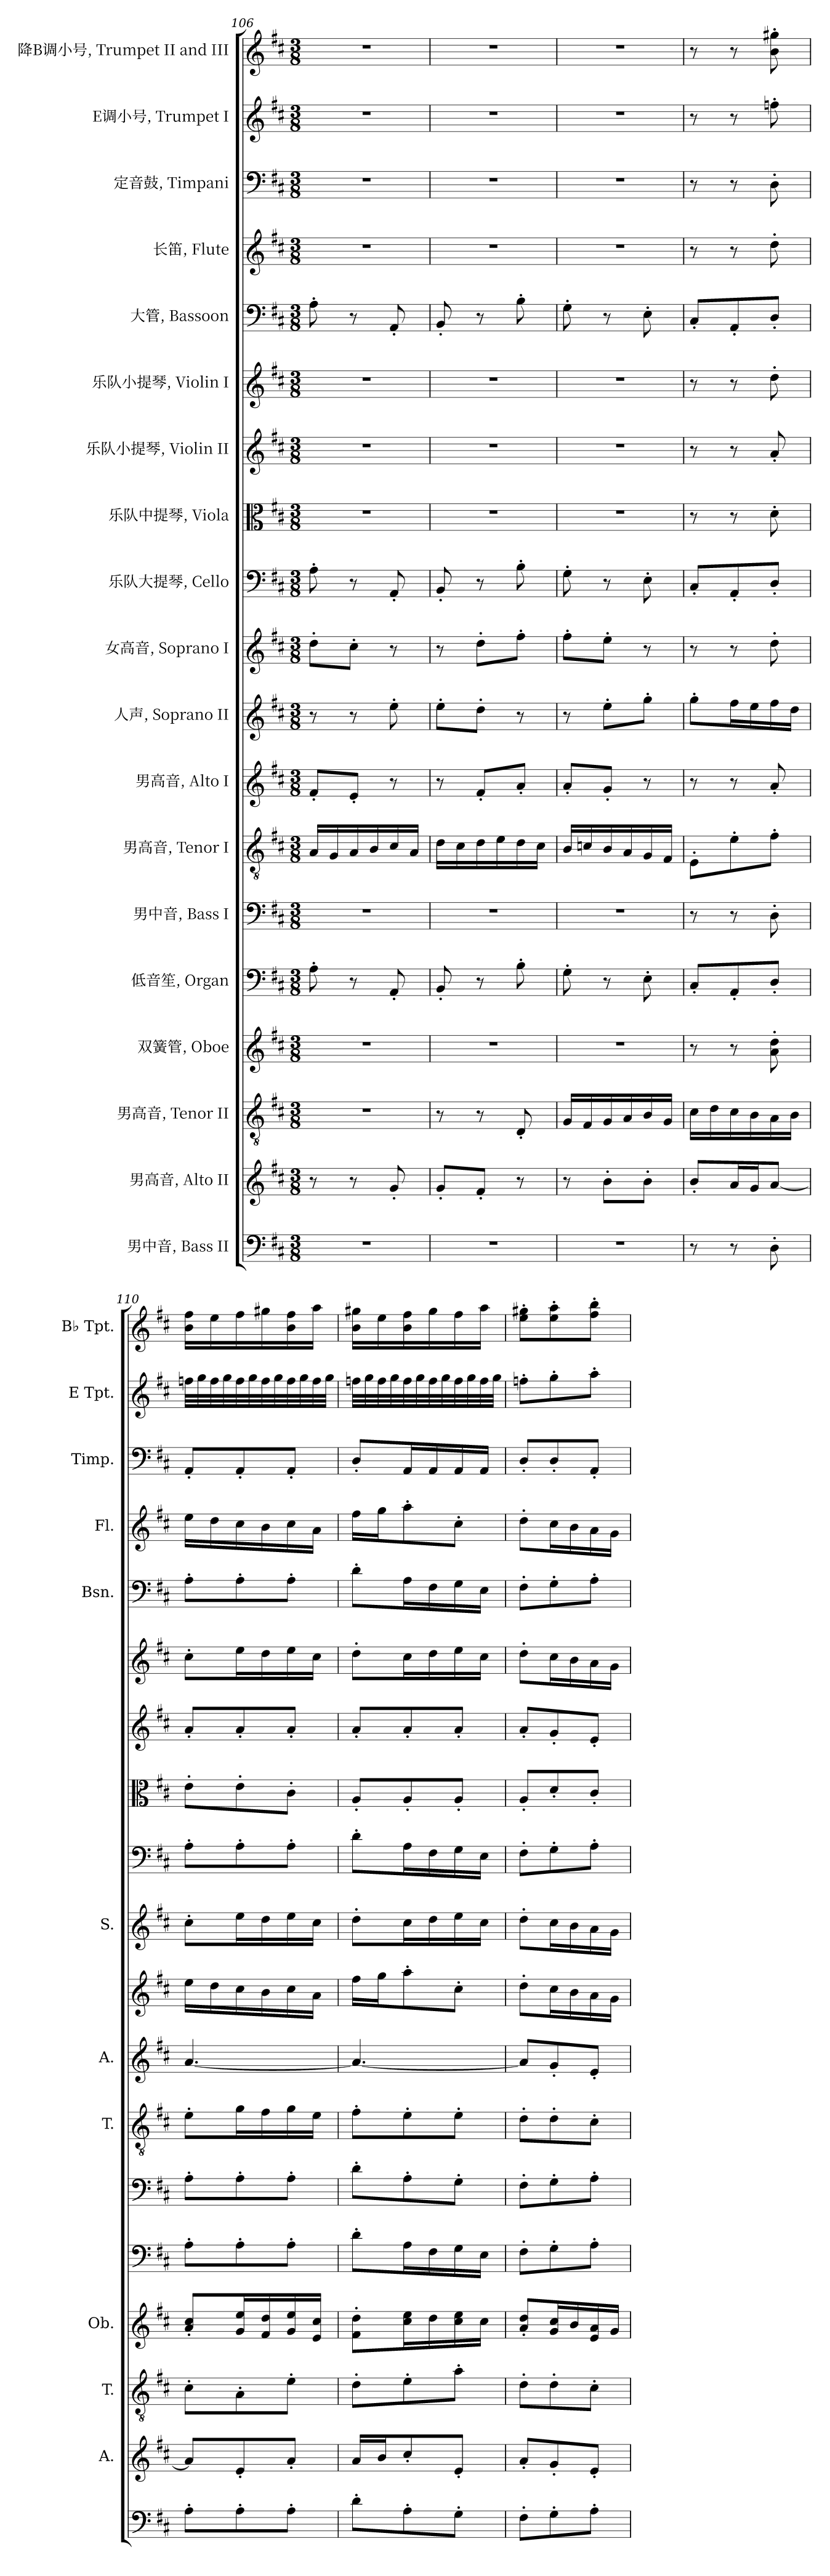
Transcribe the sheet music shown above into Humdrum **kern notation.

**kern	**kern	**kern	**kern	**kern	**kern	**kern	**kern	**kern	**kern	**kern	**kern	**kern	**kern	**kern	**kern	**kern	**kern	**kern
*part19	*part18	*part17	*part16	*part15	*part14	*part13	*part12	*part11	*part10	*part9	*part8	*part7	*part6	*part5	*part4	*part3	*part2	*part1
*staff19	*staff18	*staff17	*staff16	*staff15	*staff14	*staff13	*staff12	*staff11	*staff10	*staff9	*staff8	*staff7	*staff6	*staff5	*staff4	*staff3	*staff2	*staff1
*I"男中音, Bass II	*I"男高音, Alto II	*I"男高音, Tenor II	*I"双簧管, Oboe	*I"低音笙, Organ	*I"男中音, Bass I	*I"男高音, Tenor I	*I"男高音, Alto I	*I"人声, Soprano II	*I"女高音, Soprano I	*I"乐队大提琴, Cello	*I"乐队中提琴, Viola	*I"乐队小提琴, Violin II	*I"乐队小提琴, Violin I	*I"大管, Bassoon	*I"长笛, Flute	*I"定音鼓, Timpani	*I"E调小号, Trumpet I	*I"降B调小号, Trumpet II and III
*	*I'A.	*I'T.	*I'Ob.	*	*	*I'T.	*I'A.	*	*I'S.	*	*	*	*	*I'Bsn.	*I'Fl.	*I'Timp.	*I'E Tpt.	*I'B♭ Tpt.
*clefF4	*clefG2	*clefGv2	*clefG2	*clefF4	*clefF4	*clefGv2	*clefG2	*clefG2	*clefG2	*clefF4	*clefC3	*clefG2	*clefG2	*clefF4	*clefG2	*clefF4	*clefG2	*clefG2
*	*	*	*	*	*	*	*	*	*	*	*	*	*	*	*	*	*ITrd-3c-4	*ITrd1c2
*k[f#c#]	*k[f#c#]	*k[f#c#]	*k[f#c#]	*k[f#c#]	*k[f#c#]	*k[f#c#]	*k[f#c#]	*k[f#c#]	*k[f#c#]	*k[f#c#]	*k[f#c#]	*k[f#c#]	*k[f#c#]	*k[f#c#]	*k[f#c#]	*k[f#c#]	*k[b-e-a-d-g-c-]	*k[]
*M3/8	*M3/8	*M3/8	*M3/8	*M3/8	*M3/8	*M3/8	*M3/8	*M3/8	*M3/8	*M3/8	*M3/8	*M3/8	*M3/8	*M3/8	*M3/8	*M3/8	*M3/8	*M3/8
=106	=106	=106	=106	=106	=106	=106	=106	=106	=106	=106	=106	=106	=106	=106	=106	=106	=106	=106
4.r	8r	4.r	4.r	8A'\	4.r	16A/LL	8f#'/L	8r	8dd'\L	8A'\	4.r	4.r	4.r	8A'\	4.r	4.r	4.r	4.r
.	.	.	.	.	.	16G/	.	.	.	.	.	.	.	.	.	.	.	.
.	8r	.	.	8r	.	16A/	8e'/J	8r	8cc#'\J	8r	.	.	.	8r	.	.	.	.
.	.	.	.	.	.	16B/	.	.	.	.	.	.	.	.	.	.	.	.
.	8g'/	.	.	8AA'/	.	16c#/	8r	8ee'\	8r	8AA'/	.	.	.	8AA'/	.	.	.	.
.	.	.	.	.	.	16A/JJ	.	.	.	.	.	.	.	.	.	.	.	.
=107	=107	=107	=107	=107	=107	=107	=107	=107	=107	=107	=107	=107	=107	=107	=107	=107	=107	=107
4.r	8g'/L	8r	4.r	8BB'/	4.r	16d\LL	8r	8ee'\L	8r	8BB'/	4.r	4.r	4.r	8BB'/	4.r	4.r	4.r	4.r
.	.	.	.	.	.	16c#\	.	.	.	.	.	.	.	.	.	.	.	.
.	8f#'/J	8r	.	8r	.	16d\	8f#'/L	8dd'\J	8dd'\L	8r	.	.	.	8r	.	.	.	.
.	.	.	.	.	.	16e\	.	.	.	.	.	.	.	.	.	.	.	.
.	8r	8D'/	.	8B'\	.	16d\	8a'/J	8r	8ff#'\J	8B'\	.	.	.	8B'\	.	.	.	.
.	.	.	.	.	.	16c#\JJ	.	.	.	.	.	.	.	.	.	.	.	.
=108	=108	=108	=108	=108	=108	=108	=108	=108	=108	=108	=108	=108	=108	=108	=108	=108	=108	=108
4.r	8r	16G/LL	4.r	8G'\	4.r	16B/LL	8a'/L	8r	8ff#'\L	8G'\	4.r	4.r	4.r	8G'\	4.r	4.r	4.r	4.r
.	.	16F#/	.	.	.	16cn/	.	.	.	.	.	.	.	.	.	.	.	.
.	8b'\L	16G/	.	8r	.	16B/	8g'/J	8ee'\L	8ee'\J	8r	.	.	.	8r	.	.	.	.
.	.	16A/	.	.	.	16A/	.	.	.	.	.	.	.	.	.	.	.	.
.	8b'\J	16B/	.	8E'\	.	16G/	8r	8gg'\J	8r	8E'\	.	.	.	8E'\	.	.	.	.
.	.	16G/JJ	.	.	.	16F#/JJ	.	.	.	.	.	.	.	.	.	.	.	.
!!LO:PB:g=z
=109	=109	=109	=109	=109	=109	=109	=109	=109	=109	=109	=109	=109	=109	=109	=109	=109	=109	=109
8r	8b'/L	16c#\LL	8r	8C#'/L	8r	8E'\L	8r	8gg'\L	8r	8C#'/L	8r	8r	8r	8C#'/L	8r	8r	8r	8r
.	.	16d\	.	.	.	.	.	.	.	.	.	.	.	.	.	.	.	.
8r	16a/L	16c#\	8r	8AA'/	8r	8e'\	8r	16ff#\L	8r	8AA'/	8r	8r	8r	8AA'/	8r	8r	8r	8r
.	16g/J	16B\	.	.	.	.	.	16ee\	.	.	.	.	.	.	.	.	.	.
8D'\	[8a/J	16A\	8a\' 8dd\'	8D'/J	8D'\	8f#'\J	8a'/	16ff#\	8dd'\	8D'/J	8d'\	8a'/	8dd'\	8D'/J	8dd'\	8D'\	8bb--X'\	8a\' 8ff#X\'
.	.	16B\JJ	.	.	.	.	.	16dd\JJ	.	.	.	.	.	.	.	.	.	.
=110	=110	=110	=110	=110	=110	=110	=110	=110	=110	=110	=110	=110	=110	=110	=110	=110	=110	=110
8A'\L	8a/L]	8c#'\L	8a/' 8cc#/'L	8A'\L	8A'\L	8e'\L	[4.a/	16ee\LL	8cc#'\L	8A'\L	8e'\L	8a'/L	8cc#'\L	8A'\L	16ee\LL	8AA'/L	32bb--X\LLL	16a\ 16ee\LL
.	.	.	.	.	.	.	.	.	.	.	.	.	.	.	.	.	32ccc-\	.
.	.	.	.	.	.	.	.	16dd\	.	.	.	.	.	.	16dd\	.	32bb--\	16dd\
.	.	.	.	.	.	.	.	.	.	.	.	.	.	.	.	.	32ccc-\	.
8A'\	8e'/	8A'\	16g/ 16ee/L	8A'\	8A'\	16g\L	.	16cc#\	16ee\L	8A'\	8e'\	8a'/	16ee\L	8A'\	16cc#\	8AA'/	32bb--\	16ee\
.	.	.	.	.	.	.	.	.	.	.	.	.	.	.	.	.	32ccc-\	.
.	.	.	16f#/ 16dd/	.	.	16f#\	.	16b\	16dd\	.	.	.	16dd\	.	16b\	.	32bb--\	16ff#X\
.	.	.	.	.	.	.	.	.	.	.	.	.	.	.	.	.	32ccc-\	.
8A'\J	8a'/J	8e'\J	16g/ 16ee/	8A'\J	8A'\J	16g\	.	16cc#\	16ee\	8A'\J	8c#'\J	8a'/J	16ee\	8A'\J	16cc#\	8AA'/J	32bb--\	16a\ 16ee\
.	.	.	.	.	.	.	.	.	.	.	.	.	.	.	.	.	32ccc-\	.
.	.	.	16e/ 16cc#/JJ	.	.	16e\JJ	.	16a\JJ	16cc#\JJ	.	.	.	16cc#\JJ	.	16a\JJ	.	32bb--\	16gg\JJ
.	.	.	.	.	.	.	.	.	.	.	.	.	.	.	.	.	32ccc-\JJJ	.
=111	=111	=111	=111	=111	=111	=111	=111	=111	=111	=111	=111	=111	=111	=111	=111	=111	=111	=111
8d'\L	16a/LL	8d'\L	8f#\' 8dd\'L	8d'\L	8d'\L	8f#'\L	4.a/_	16ff#\LL	8dd'\L	8d'\L	8A'/L	8a'/L	8dd'\L	8d'\L	16ff#\LL	8D'/L	32bb--X\LLL	16a\ 16ff#X\LL
.	.	.	.	.	.	.	.	.	.	.	.	.	.	.	.	.	32ccc-\	.
.	16b/J	.	.	.	.	.	.	16gg\J	.	.	.	.	.	.	16gg\J	.	32bb--\	16dd\
.	.	.	.	.	.	.	.	.	.	.	.	.	.	.	.	.	32ccc-\	.
8A'\	8cc#'/	8e'\	16cc#\ 16ee\L	16A\L	8A'\	8e'\	.	8aa'\	16cc#\L	16A\L	8A'/	8a'/	16cc#\L	16A\L	8aa'\	16AA/L	32bb--\	16a\ 16ee\
.	.	.	.	.	.	.	.	.	.	.	.	.	.	.	.	.	32ccc-\	.
.	.	.	16dd\	16F#\	.	.	.	.	16dd\	16F#\	.	.	16dd\	16F#\	.	16AA/	32bb--\	16ff#\
.	.	.	.	.	.	.	.	.	.	.	.	.	.	.	.	.	32ccc-\	.
8G'\J	8e'/J	8a'\J	16cc#\ 16ee\	16G\	8G'\J	8e'\J	.	8cc#'\J	16ee\	16G\	8A'/J	8a'/J	16ee\	16G\	8cc#'\J	16AA/	32bb--\	16ee\
.	.	.	.	.	.	.	.	.	.	.	.	.	.	.	.	.	32ccc-\	.
.	.	.	16cc#\JJ	16E\JJ	.	.	.	.	16cc#\JJ	16E\JJ	.	.	16cc#\JJ	16E\JJ	.	16AA/JJ	32bb--\	16gg\JJ
.	.	.	.	.	.	.	.	.	.	.	.	.	.	.	.	.	32ccc-\JJJ	.
=112	=112	=112	=112	=112	=112	=112	=112	=112	=112	=112	=112	=112	=112	=112	=112	=112	=112	=112
8F#'\L	8a'/L	8d'\L	8a/' 8dd/'L	8F#'\L	8F#'\L	8d'\L	8a/L]	8dd'\L	8dd'\L	8F#'\L	8A'/L	8a'/L	8dd'\L	8F#'\L	8dd'\L	8D'/L	8bb--X'\L	8dd\' 8ff#X\'L
8G'\	8g'/	8d'\	16g/ 16cc#/L	8G'\	8G'\	8d'\	8g'/	16cc#\L	16cc#\L	8G'\	8d'/	8g'/	16cc#\L	8G'\	16cc#\L	8D'/	8ccc-'\	8dd\' 8gg\'
.	.	.	16b/	.	.	.	.	16b\	16b\	.	.	.	16b\	.	16b\	.	.	.
8A'\J	8e'/J	8c#'\J	16e/ 16a/	8A'\J	8A'\J	8c#'\J	8e'/J	16a\	16a\	8A'\J	8c#'/J	8e'/J	16a\	8A'\J	16a\	8AA'/J	8ddd-'\J	8ee\' 8aa\'J
.	.	.	16g/JJ	.	.	.	.	16g\JJ	16g\JJ	.	.	.	16g\JJ	.	16g\JJ	.	.	.
=	=	=	=	=	=	=	=	=	=	=	=	=	=	=	=	=	=	=
*-	*-	*-	*-	*-	*-	*-	*-	*-	*-	*-	*-	*-	*-	*-	*-	*-	*-	*-
